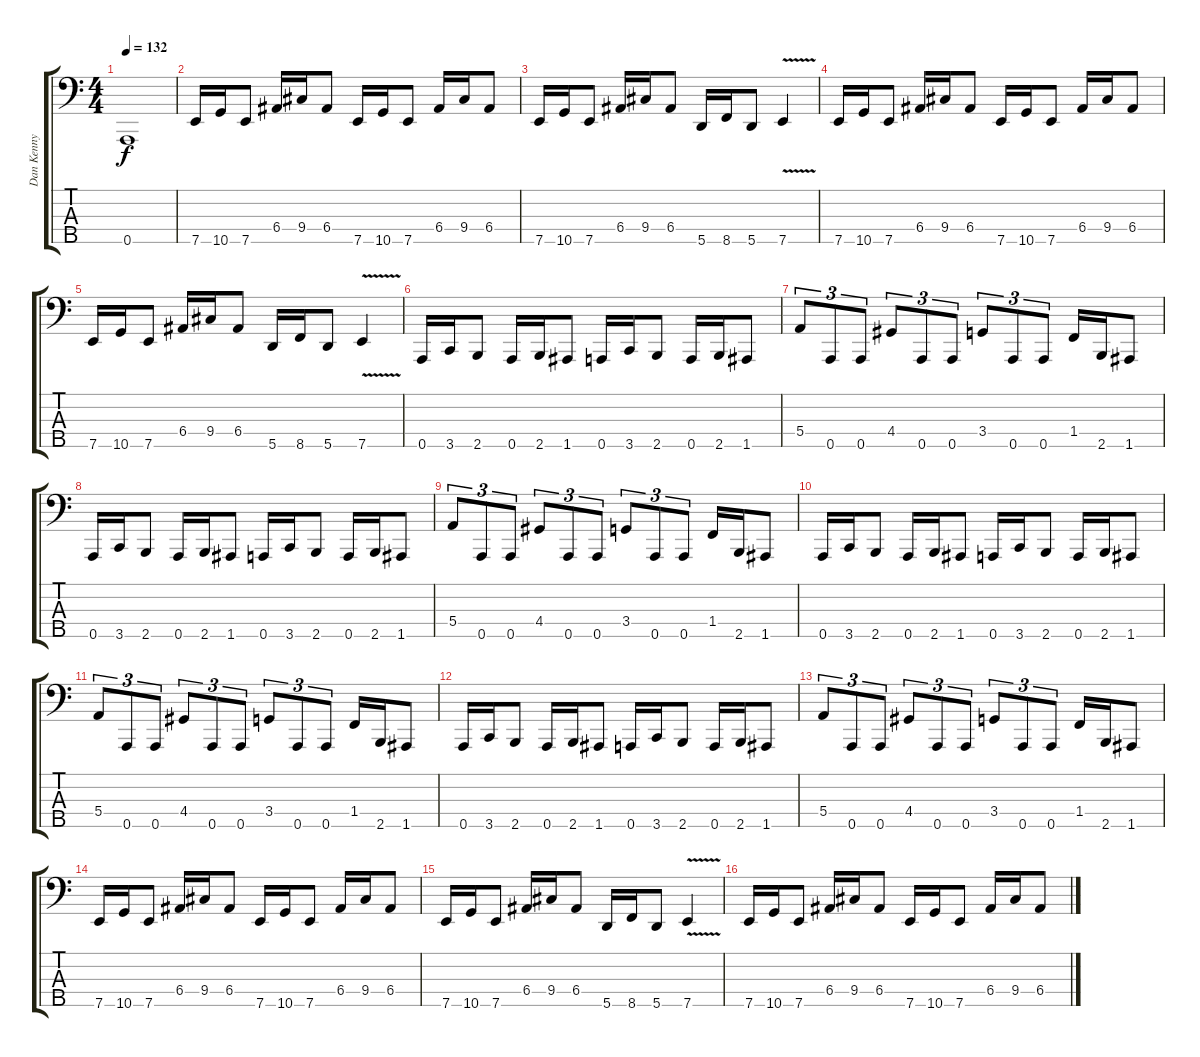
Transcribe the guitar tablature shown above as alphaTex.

\track ("Dan Kenny" "Dan Kenny") {instrument electricbassfinger}
\staff {score tabs}
\tuning (G2 D2 A1 E1 A0) {hide}
\ts (4 4)
\tempo 132
\clef f4
\ks c
0.5{t}.1{dy f} |
7.5.16 10.5.16 7.5.8 6.4.16 9.4.16 6.4.8 7.5.16 10.5.16 7.5.8 6.4.16 9.4.16 6.4.8 |
7.5.16 10.5.16 7.5.8 6.4.16 9.4.16 6.4.8 5.5.16 8.5.16 5.5.8 7.5{v}.4 |
7.5.16 10.5.16 7.5.8 6.4.16 9.4.16 6.4.8 7.5.16 10.5.16 7.5.8 6.4.16 9.4.16 6.4.8 |
7.5.16 10.5.16 7.5.8 6.4.16 9.4.16 6.4.8 5.5.16 8.5.16 5.5.8 7.5{v}.4 |
0.5.16 3.5.16 2.5.8 0.5.16 2.5.16 1.5.8 0.5.16 3.5.16 2.5.8 0.5.16 2.5.16 1.5.8 |
5.4.8{tu (3 2)} 0.5.8{tu (3 2)} 0.5.8{tu (3 2)} 4.4.8{tu (3 2)} 0.5.8{tu (3 2)} 0.5.8{tu (3 2)} 3.4.8{tu (3 2)} 0.5.8{tu (3 2)} 0.5.8{tu (3 2)} 1.4.16 2.5.16 1.5.8 |
0.5.16 3.5.16 2.5.8 0.5.16 2.5.16 1.5.8 0.5.16 3.5.16 2.5.8 0.5.16 2.5.16 1.5.8 |
5.4.8{tu (3 2)} 0.5.8{tu (3 2)} 0.5.8{tu (3 2)} 4.4.8{tu (3 2)} 0.5.8{tu (3 2)} 0.5.8{tu (3 2)} 3.4.8{tu (3 2)} 0.5.8{tu (3 2)} 0.5.8{tu (3 2)} 1.4.16 2.5.16 1.5.8 |
0.5.16 3.5.16 2.5.8 0.5.16 2.5.16 1.5.8 0.5.16 3.5.16 2.5.8 0.5.16 2.5.16 1.5.8 |
5.4.8{tu (3 2)} 0.5.8{tu (3 2)} 0.5.8{tu (3 2)} 4.4.8{tu (3 2)} 0.5.8{tu (3 2)} 0.5.8{tu (3 2)} 3.4.8{tu (3 2)} 0.5.8{tu (3 2)} 0.5.8{tu (3 2)} 1.4.16 2.5.16 1.5.8 |
0.5.16 3.5.16 2.5.8 0.5.16 2.5.16 1.5.8 0.5.16 3.5.16 2.5.8 0.5.16 2.5.16 1.5.8 |
5.4.8{tu (3 2)} 0.5.8{tu (3 2)} 0.5.8{tu (3 2)} 4.4.8{tu (3 2)} 0.5.8{tu (3 2)} 0.5.8{tu (3 2)} 3.4.8{tu (3 2)} 0.5.8{tu (3 2)} 0.5.8{tu (3 2)} 1.4.16 2.5.16 1.5.8 |
7.5.16 10.5.16 7.5.8 6.4.16 9.4.16 6.4.8 7.5.16 10.5.16 7.5.8 6.4.16 9.4.16 6.4.8 |
7.5.16 10.5.16 7.5.8 6.4.16 9.4.16 6.4.8 5.5.16 8.5.16 5.5.8 7.5{v}.4 |
7.5.16 10.5.16 7.5.8 6.4.16 9.4.16 6.4.8 7.5.16 10.5.16 7.5.8 6.4.16 9.4.16 6.4.8
